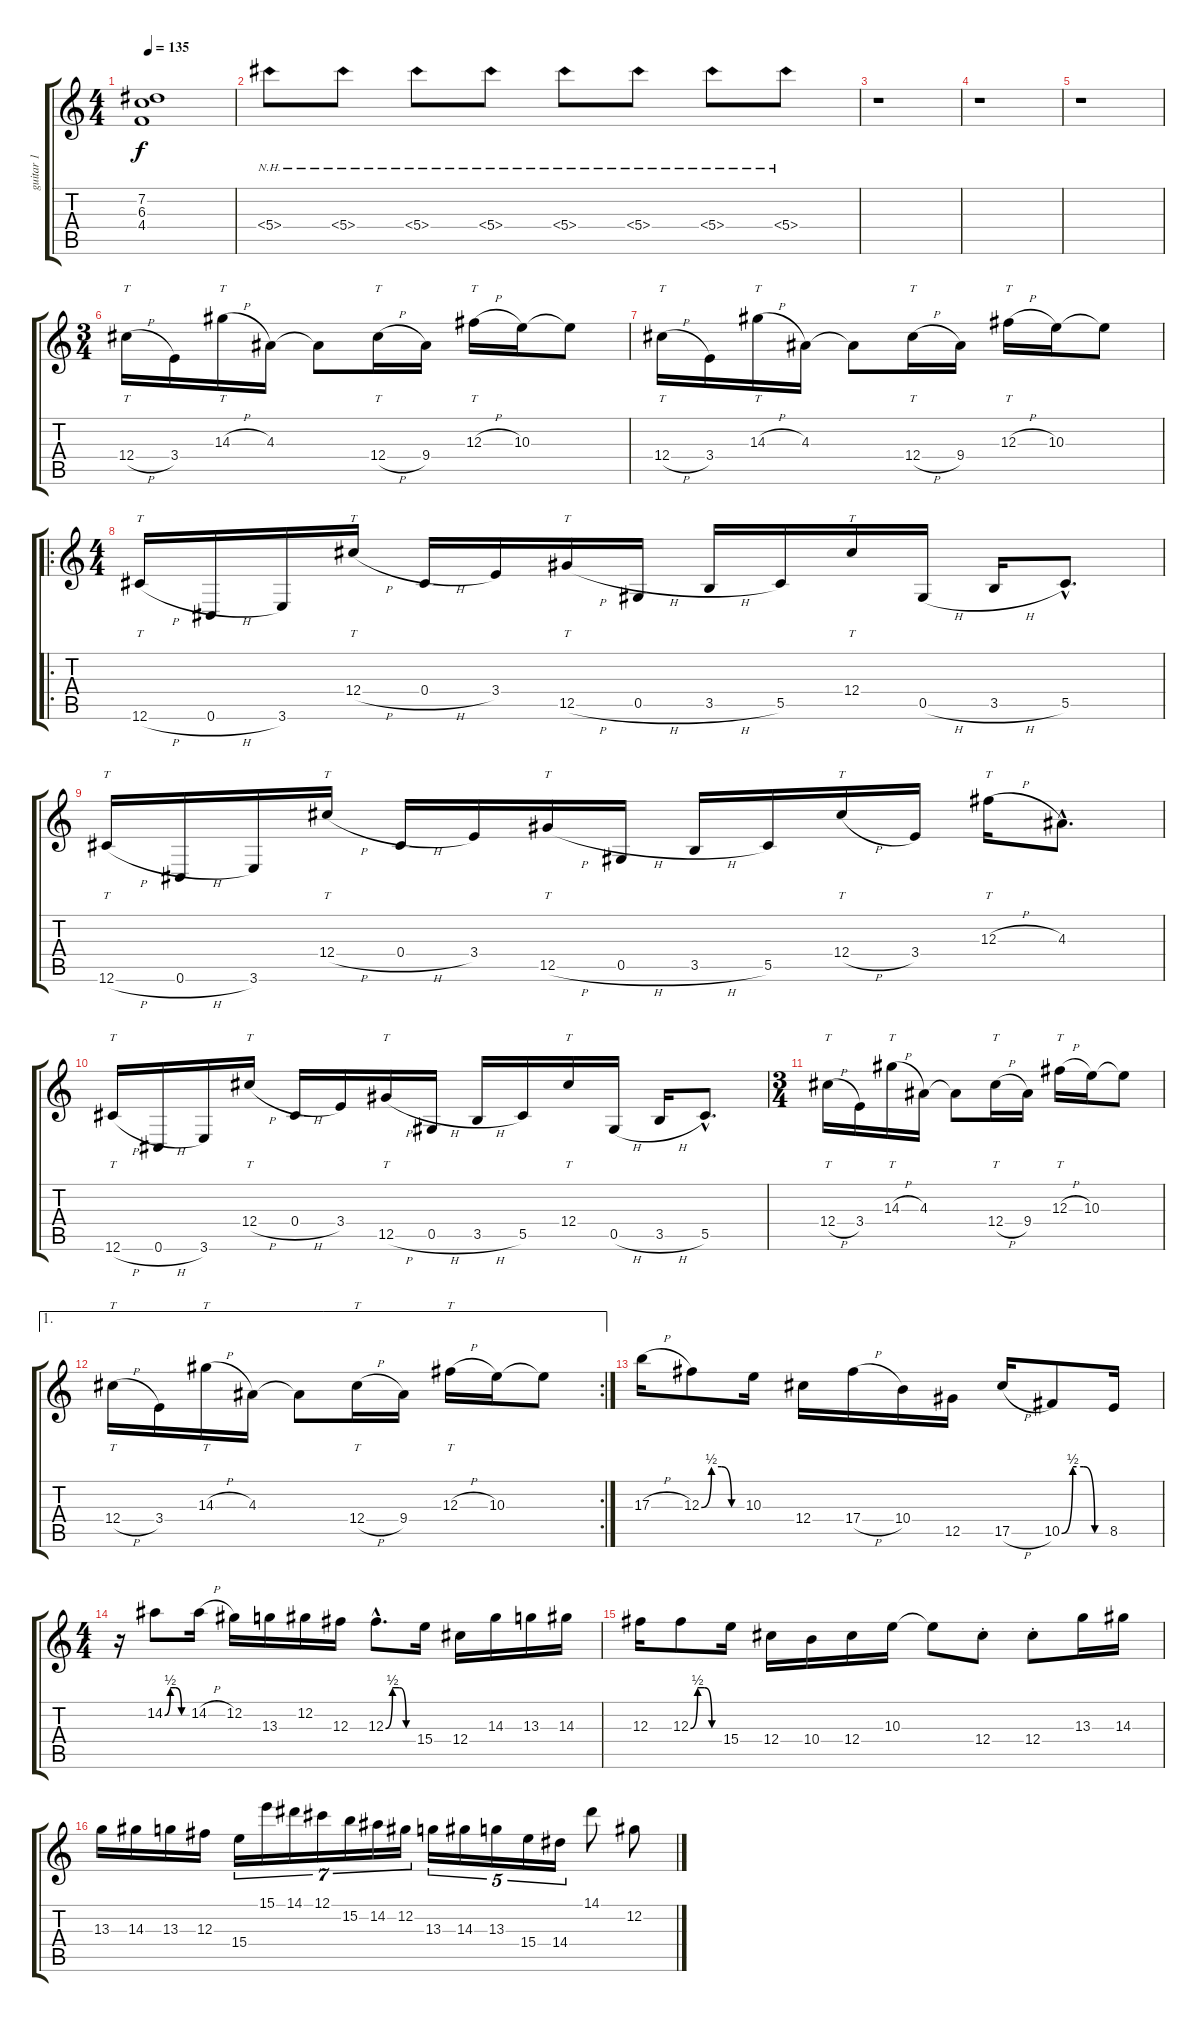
\track ("guitar 1" "guitar 1") {instrument distortionguitar}
\staff {score tabs}
\tuning (Db4 Ab3 Gb3 Db3 Ab2 Db2) {hide}
\ts (4 4)
\tempo 135
\clef g2
\ks c
(7.2{t} 6.3{t} 4.4{t}).1{dy f} |
5.4{nh}.8{instrument distortionguitar} 5.4{nh}.8 5.4{nh}.8 5.4{nh}.8 5.4{nh}.8 5.4{nh}.8 5.4{nh}.8 5.4{nh}.8 |
r.1 |
r.1 |
r.1 |
\ts (3 4)
12.4{h}.16{tt instrument distortionguitar} 3.4.16 14.3{h}.16{tt} 4.3.16 4.3{t}.8 12.4{h}.16{tt} 9.4.16 12.3{h}.16{tt} 10.3.16 10.3{t}.8 |
12.4{h}.16{tt} 3.4.16 14.3{h}.16{tt} 4.3.16 4.3{t}.8 12.4{h}.16{tt} 9.4.16 12.3{h}.16{tt} 10.3.16 10.3{t}.8 |
\ro
\ts (4 4)
12.6{h}.16{tt} 0.6{h}.16 3.6.16 12.4{h}.16{tt} 0.4{h}.16 3.4.16 12.5{h}.16{tt} 0.5{h}.16 3.5{h}.16 5.5.16 12.4.16{tt} 0.5{h}.16 3.5{h}.16 5.5{hac}.8{d} |
12.6{h}.16{tt} 0.6{h}.16 3.6.16 12.4{h}.16{tt} 0.4{h}.16 3.4.16 12.5{h}.16{tt} 0.5{h}.16 3.5{h}.16 5.5.16 12.4{h}.16{tt} 3.4.16 12.3{h}.16{tt} 4.3{hac}.8{d} |
12.6{h}.16{tt} 0.6{h}.16 3.6.16 12.4{h}.16{tt} 0.4{h}.16 3.4.16 12.5{h}.16{tt} 0.5{h}.16 3.5{h}.16 5.5.16 12.4.16{tt} 0.5{h}.16 3.5{h}.16 5.5{hac}.8{d} |
\ts (3 4)
12.4{h}.16{tt} 3.4.16 14.3{h}.16{tt} 4.3.16 4.3{t}.8 12.4{h}.16{tt} 9.4.16 12.3{h}.16{tt} 10.3.16 10.3{t}.8 |
\ae 1
\rc 2
12.4{h}.16{tt} 3.4.16 14.3{h}.16{tt} 4.3.16 4.3{t}.8 12.4{h}.16{tt} 9.4.16 12.3{h}.16{tt} 10.3.16 10.3{t}.8 |
17.3{h}.16 12.3{be (custom 0 0 15 2 30 2 45 0 60 0)}.8 10.3.16 12.4.16 17.4{h}.16 10.4.16 12.5.16 17.5{h}.16 10.5{be (custom 0 0 15 2 30 2 45 0 60 0)}.8 8.5.16 |
\ts (4 4)
r.16 14.2{be (custom 0 0 15 2 30 2 45 0 60 0)}.8 14.2{h}.16 12.2.16 13.3.16 12.2.16 12.3.16 12.3{be (custom 0 0 15 2 30 2 45 0 60 0) hac}.8{d} 15.4.16 12.4.16 14.3.16 13.3.16 14.3.16 |
12.3.16 12.3{be (custom 0 0 15 2 30 2 45 0 60 0)}.8 15.4.16 12.4.16 10.4.16 12.4.16 10.3.16 10.3{t}.8 12.4{st}.8 12.4{st}.8 13.3.16 14.3.16 |
13.3.16 14.3.16 13.3.16 12.3.16 15.4.16{tu (7 4)} 15.1.16{tu (7 4)} 14.1.16{tu (7 4)} 12.1.16{tu (7 4)} 15.2.16{tu (7 4)} 14.2.16{tu (7 4)} 12.2.16{tu (7 4)} 13.3.16{tu (5 4)} 14.3.16{tu (5 4)} 13.3.16{tu (5 4)} 15.4.16{tu (5 4)} 14.4.16{tu (5 4)} 14.1.8 12.2.8
